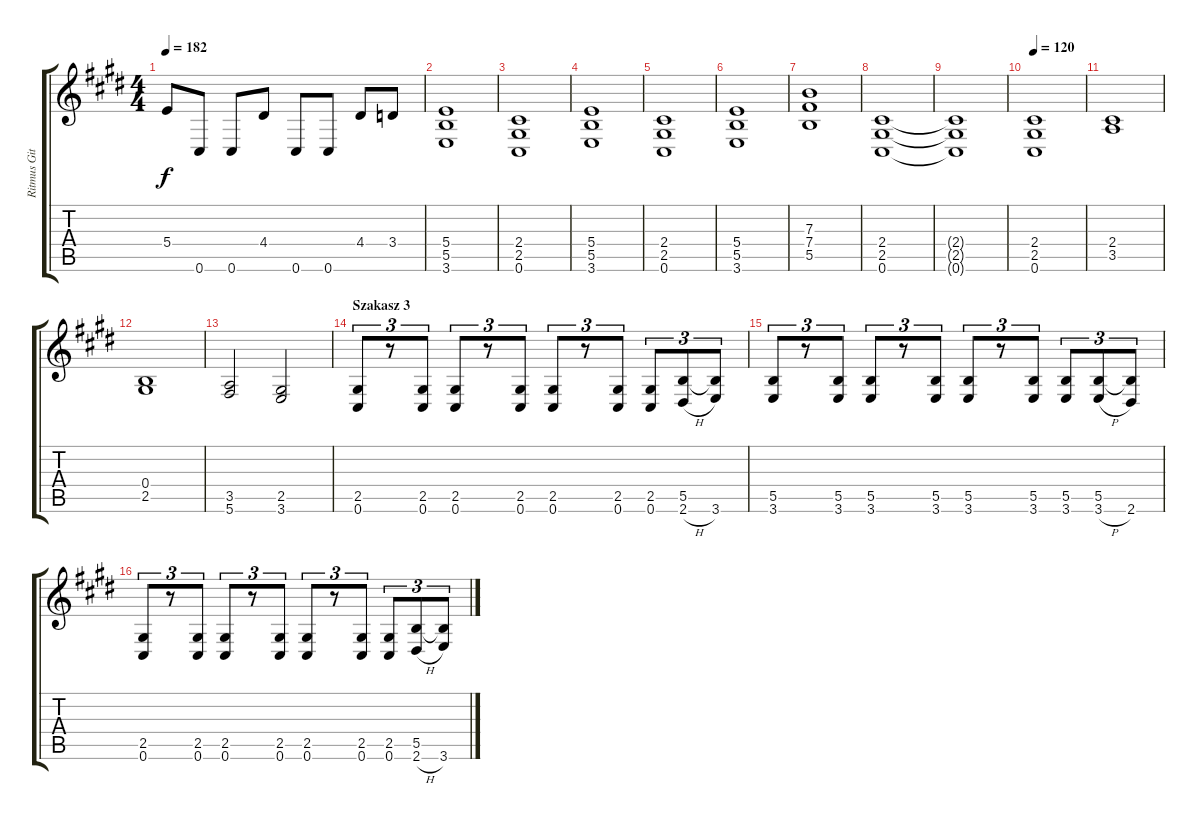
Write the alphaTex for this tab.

\track ("Ritmus Gitár 2" "Ritmus Git") {instrument distortionguitar}
\staff {score tabs}
\tuning (Db4 Ab3 E3 B2 Gb2 Db2) {hide}
\ts (4 4)
\tempo 182
\clef g2
\ks c#minor
5.4.8{dy f} 0.6.8 0.6.8 4.4.8 0.6.8 0.6.8 4.4.8 3.4.8 |
(5.4 5.5 3.6).1 |
(2.4 2.5 0.6).1 |
(5.4 5.5 3.6).1 |
(2.4 2.5 0.6).1 |
(5.4 5.5 3.6).1 |
(7.3 7.4 5.5).1 |
(2.4 2.5 0.6).1 |
(2.4{t} 2.5{t} 0.6{t}).1 |
\tempo 120
(2.4 2.5 0.6).1 |
(2.4 3.5).1 |
(0.4 2.5).1 |
(3.5 5.6).2 (2.5 3.6).2 |
\section ("" "Szakasz 3")
(2.5 0.6).8{tu (3 2)} r.8{tu (3 2)} (2.5 0.6).8{tu (3 2)} (2.5 0.6).8{tu (3 2)} r.8{tu (3 2)} (2.5 0.6).8{tu (3 2)} (2.5 0.6).8{tu (3 2)} r.8{tu (3 2)} (2.5 0.6).8{tu (3 2)} (2.5 0.6).8{tu (3 2)} (5.5 2.6{h}).8{tu (3 2)} (5.5{t} 3.6).8{tu (3 2)} |
(5.5 3.6).8{tu (3 2)} r.8{tu (3 2)} (5.5 3.6).8{tu (3 2)} (5.5 3.6).8{tu (3 2)} r.8{tu (3 2)} (5.5 3.6).8{tu (3 2)} (5.5 3.6).8{tu (3 2)} r.8{tu (3 2)} (5.5 3.6).8{tu (3 2)} (5.5 3.6).8{tu (3 2)} (5.5 3.6{h}).8{tu (3 2)} (5.5{t} 2.6).8{tu (3 2)} |
(2.5 0.6).8{tu (3 2)} r.8{tu (3 2)} (2.5 0.6).8{tu (3 2)} (2.5 0.6).8{tu (3 2)} r.8{tu (3 2)} (2.5 0.6).8{tu (3 2)} (2.5 0.6).8{tu (3 2)} r.8{tu (3 2)} (2.5 0.6).8{tu (3 2)} (2.5 0.6).8{tu (3 2)} (5.5 2.6{h}).8{tu (3 2)} (5.5{t} 3.6).8{tu (3 2)}
